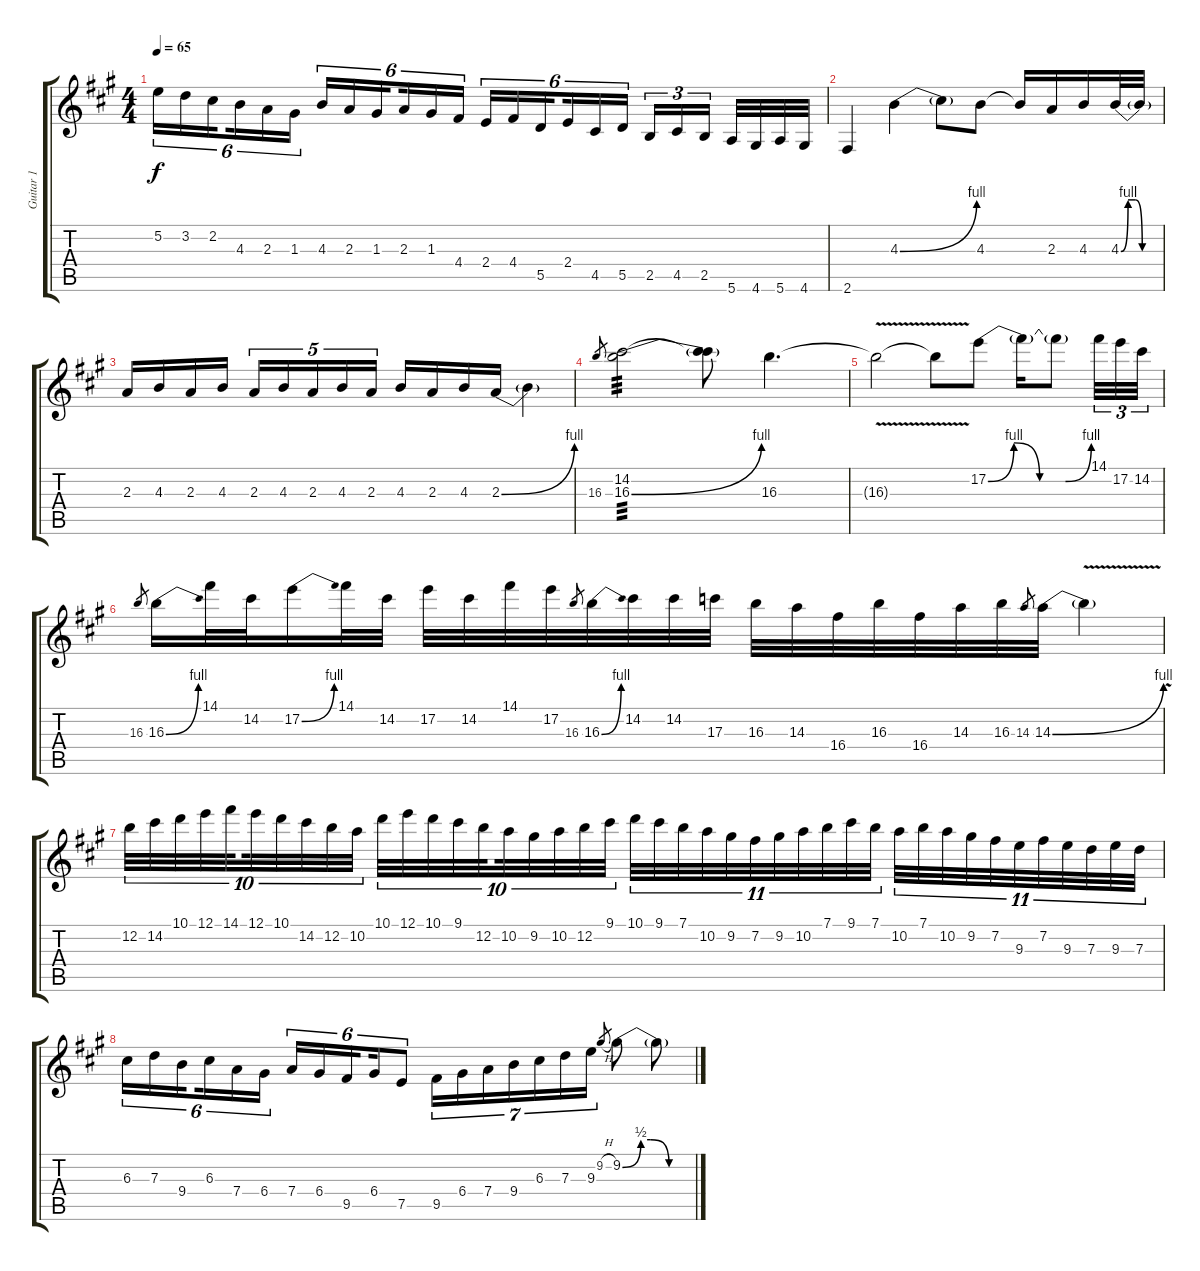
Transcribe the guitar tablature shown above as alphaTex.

\track ("Guitar 1" "Guitar 1") {instrument overdrivenguitar}
\staff {score tabs}
\tuning (E4 B3 G3 D3 A2 E2) {hide}
\ts (4 4)
\tempo 65
\clef g2
\ks f#minor
5.2.16{tu (6 4) dy f} 3.2.16{tu (6 4)} 2.2.16{tu (6 4) beam splitsecondary} 4.3.16{tu (6 4)} 2.3.16{tu (6 4)} 1.3.16{tu (6 4)} 4.3.16{tu (6 4)} 2.3.16{tu (6 4)} 1.3.16{tu (6 4) beam splitsecondary} 2.3.16{tu (6 4)} 1.3.16{tu (6 4)} 4.4.16{tu (6 4)} 2.4.16{tu (6 4)} 4.4.16{tu (6 4)} 5.5.16{tu (6 4) beam splitsecondary} 2.4.16{tu (6 4)} 4.5.16{tu (6 4)} 5.5.16{tu (6 4)} 2.5.16{tu (3 2)} 4.5.16{tu (3 2)} 2.5.16{tu (3 2) beam splitsecondary} 5.6.32 4.6.32 5.6.32 4.6.32 |
2.6.4 4.3{be (bend 0 0 60 4)}.4 4.3{t}.8 4.3.8 4.3{t}.16 2.3.16 4.3.16 4.3{be (custom 0 0 10 4 20 4 30 0 60 0)}.32 4.3{t}.32 |
2.3.16 4.3.16 2.3.16 4.3.16 2.3.16{tu (5 4)} 4.3.16{tu (5 4)} 2.3.16{tu (5 4)} 4.3.16{tu (5 4)} 2.3.16{tu (5 4)} 4.3.16 2.3.16 4.3.16 2.3{be (bend 0 0 60 4)}.16 2.3{t}.4 |
16.3.8{gr} (14.2 16.3{be (bend 0 0 60 4)}).2{tp 3} (14.2{t} 16.3{t}).8 16.3.4{d} |
16.3{v t}.2 16.3{t}.8 17.2{be (custom 0 0 15 4 30 0 45 0 60 4)}.8 17.2{t}.16 17.2{t}.8 14.1.32{tu (3 2)} 17.2.32{tu (3 2)} 14.2.32{tu (3 2)} |
16.3.8{gr} 16.3{be (bend 0 0 60 4)}.16 14.1.32 14.2.32 17.2{be (bend 0 0 60 4)}.16 14.1.32 14.2.32 17.2.32 14.2.32 14.1.32 17.2.32 16.3.8{gr} 16.3{be (bend 0 0 60 4)}.32 14.2.32 14.2.32 17.3.32 16.3.32 14.3.32 16.4.32 16.3.32 16.4.32 14.3.32 16.3.32 14.3.8{gr} 14.3{be (bend 0 0 60 4)}.32 14.3{v t}.4 |
12.2.32{tu (10 8)} 14.2.32{tu (10 8)} 10.1.32{tu (10 8)} 12.1.32{tu (10 8)} 14.1.32{tu (10 8) beam splitsecondary} 12.1.32{tu (10 8)} 10.1.32{tu (10 8)} 14.2.32{tu (10 8)} 12.2.32{tu (10 8)} 10.2.32{tu (10 8)} 10.1.32{tu (10 8)} 12.1.32{tu (10 8)} 10.1.32{tu (10 8)} 9.1.32{tu (10 8)} 12.2.32{tu (10 8) beam splitsecondary} 10.2.32{tu (10 8)} 9.2.32{tu (10 8)} 10.2.32{tu (10 8)} 12.2.32{tu (10 8)} 9.1.32{tu (10 8)} 10.1.32{tu (11 8)} 9.1.32{tu (11 8)} 7.1.32{tu (11 8)} 10.2.32{tu (11 8)} 9.2.32{tu (11 8)} 7.2.32{tu (11 8)} 9.2.32{tu (11 8)} 10.2.32{tu (11 8)} 7.1.32{tu (11 8)} 9.1.32{tu (11 8)} 7.1.32{tu (11 8)} 10.2.32{tu (11 8)} 7.1.32{tu (11 8)} 10.2.32{tu (11 8)} 9.2.32{tu (11 8)} 7.2.32{tu (11 8)} 9.3.32{tu (11 8)} 7.2.32{tu (11 8)} 9.3.32{tu (11 8)} 7.3.32{tu (11 8)} 9.3.32{tu (11 8)} 7.3.32{tu (11 8)} |
6.3.16{tu (6 4)} 7.3.16{tu (6 4)} 9.4.16{tu (6 4) beam splitsecondary} 6.3.16{tu (6 4)} 7.4.16{tu (6 4)} 6.4.16{tu (6 4)} 7.4.16{tu (6 4)} 6.4.16{tu (6 4)} 9.5.16{tu (6 4) beam splitsecondary} 6.4.16{tu (6 4)} 7.5.8{tu (6 4)} 9.5.16{tu (7 4)} 6.4.16{tu (7 4)} 7.4.16{tu (7 4)} 9.4.16{tu (7 4)} 6.3.16{tu (7 4)} 7.3.16{tu (7 4)} 9.3.16{tu (7 4)} 9.2{h}.8{gr} 9.2{be (custom 0 0 15 2 23 2 38 0 60 0)}.8 9.2{t}.8
